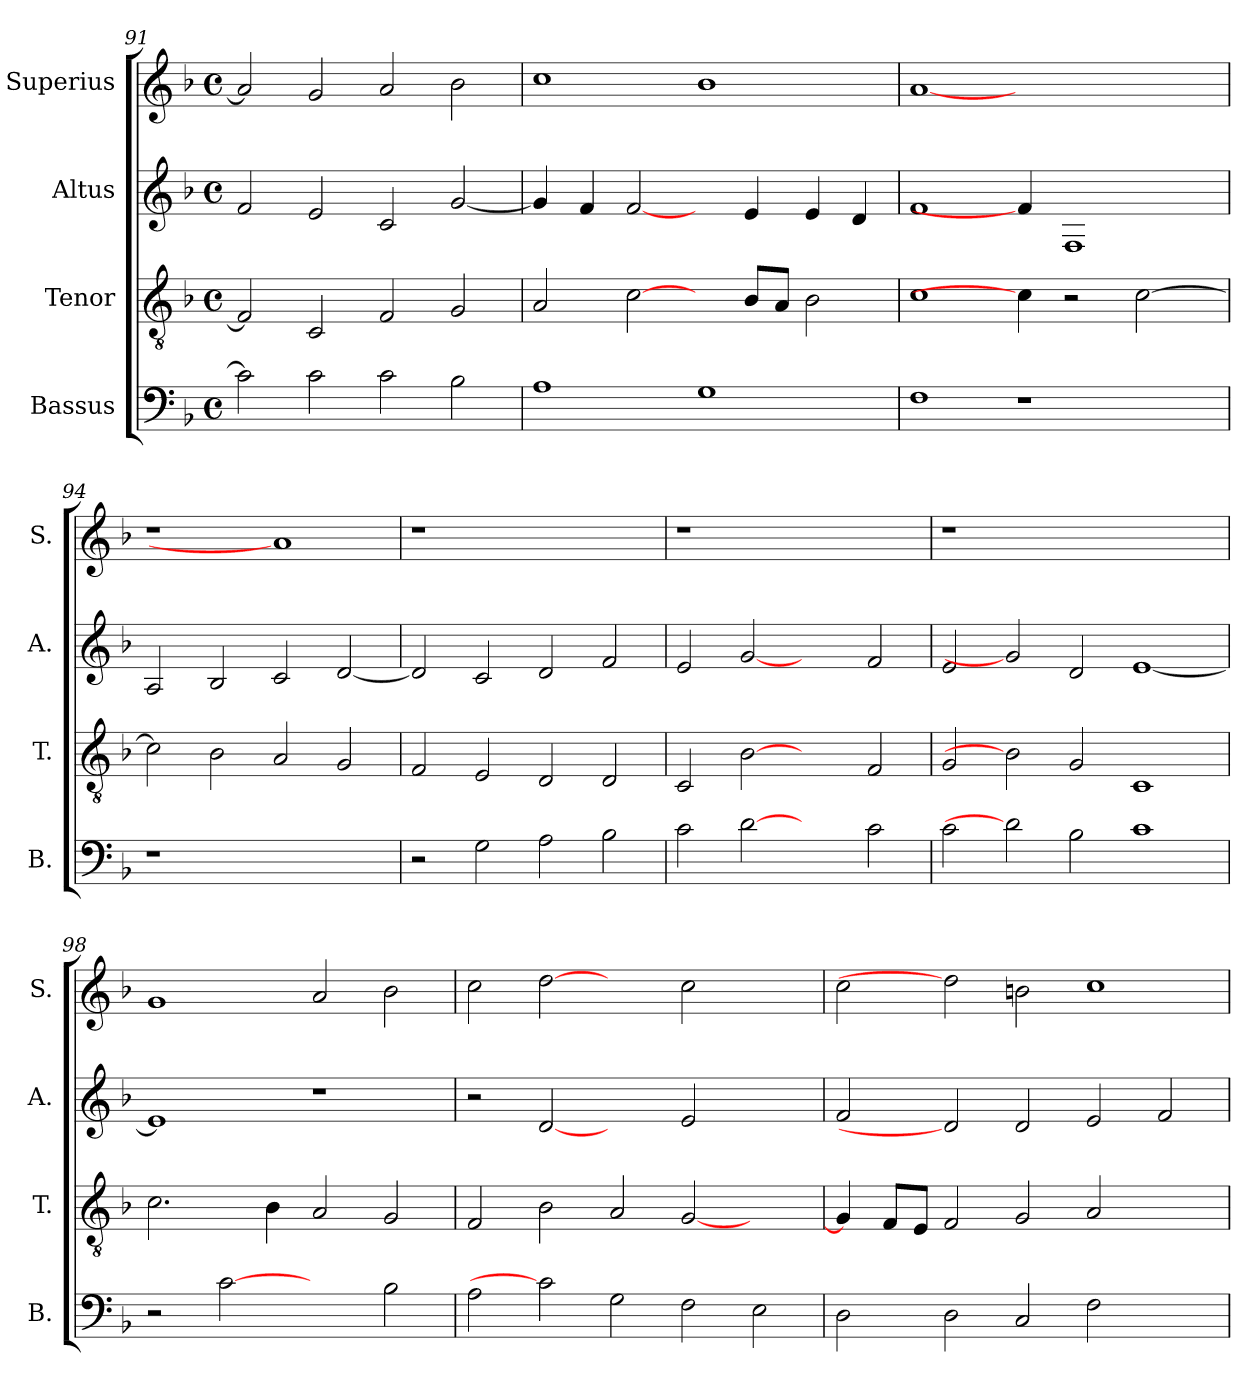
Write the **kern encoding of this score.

**kern	**kern	**kern	**kern
*part4	*part3	*part2	*part1
*staff4	*staff3	*staff2	*staff1
*I"Bassus	*I"Tenor	*I"Altus	*I"Superius
*I'B.	*I'T.	*I'A.	*I'S.
*clefF4	*clefGv2	*clefG2	*clefG2
*	*ITrd7c12	*	*
*k[b-]	*k[b-]	*k[b-]	*k[b-]
*F:	*F:	*F:	*F:
*M4/4	*M4/4	*M4/4	*M4/4
*met(c)	*met(c)	*met(c)	*met(c)
=91	=91	=91	=91
2ci\]	2FFi/]	2fi/	2ai/]
2ci\	2CCi/	2ei/	2gi/
2ci\	2FFi/	2ci/	2ai/
2B-i\	2GGi/	[<2gi/	2b-i\
=92	=92	=92	=92
1Ai	2AAi/	4gi/]	1cci
.	.	4fi/	.
.	[2Ci\	[2fi/	.
1Gi	4ryy	4ryy	1b-i
.	8BB-i/L	4ei/	.
.	8AAi/J	.	.
.	2BB-i\	4ei/	.
.	.	4di/	.
=93	=93	=93	=93
1Fi	1Ci	1fi	[1ai
1r	4Ci\]	4fi/]	1ryy
.	2r	1Fi	.
.	[>2Ci\	.	.
4ryy	.	.	4ryy
=94	=94	=94	=94
!LO:N:vis=1	!	!	!LO:N:vis=1
1r	2Ci\]	2Ai/	1r
.	2BB-i\	2B-i/	.
1ryy	2AAi/	2ci/	1ai]
.	2GGi/	[<2di/	.
!!LO:LB:g=z
=95	=95	=95	=95
!	!	!	!LO:N:vis=1
2r	2FFi/	2di/]	1r
2Gi\	2EEi/	2ci/	.
2Ai\	2DDi/	2di/	1ryy
2B-i\	2DDi/	2fi/	.
=96	=96	=96	=96
!	!	!	!LO:N:vis=1
2ci\	2CCi/	2ei/	1r
[2di	[2BB-i	[2gi	.
2ryy	2ryy	2ryy	1ryy
2ci\	2FFi/	2fi/	.
=97	=97	=97	=97
!	!	!	!LO:N:vis=1
2ci\	2GGi/	2ei/	1r
2di]	2BB-i]	2gi]	.
2B-i\	2GGi/	2di/	1.ryy
1ci	1CCi	[<1ei	.
=98	=98	=98	=98
2r	2.Ci\	1ei]	1gi
[2ci	.	.	.
.	4BB-i\	.	.
2ryy	2AAi/	1r	2ai/
2B-i\	2GGi/	.	2b-i\
=99	=99	=99	=99
2Ai\	2FFi/	2r	2cci\
2ci]	2BB-i\	[2di	[2ddi
2Gi\	2AAi/	2ryy	2ryy
2Fi\	[<2GGi/	2ei/	2cci\
2Ei\	2ryy	2ryy	2ryy
!!LO:LB:g=z
=100	=100	=100	=100
2Di\	4GGi/]	2fi/	2cci\
.	8FFi/L	.	.
.	8EEi/J	.	.
2Di\	2FFi/	2di]	2ddi]
2Ci/	2GGi/	2di/	2bni\
2Fi\	2AAi/	2ei/	1cci
2ryy	2ryy	2fi/	.
=	=	=	=
*-	*-	*-	*-
